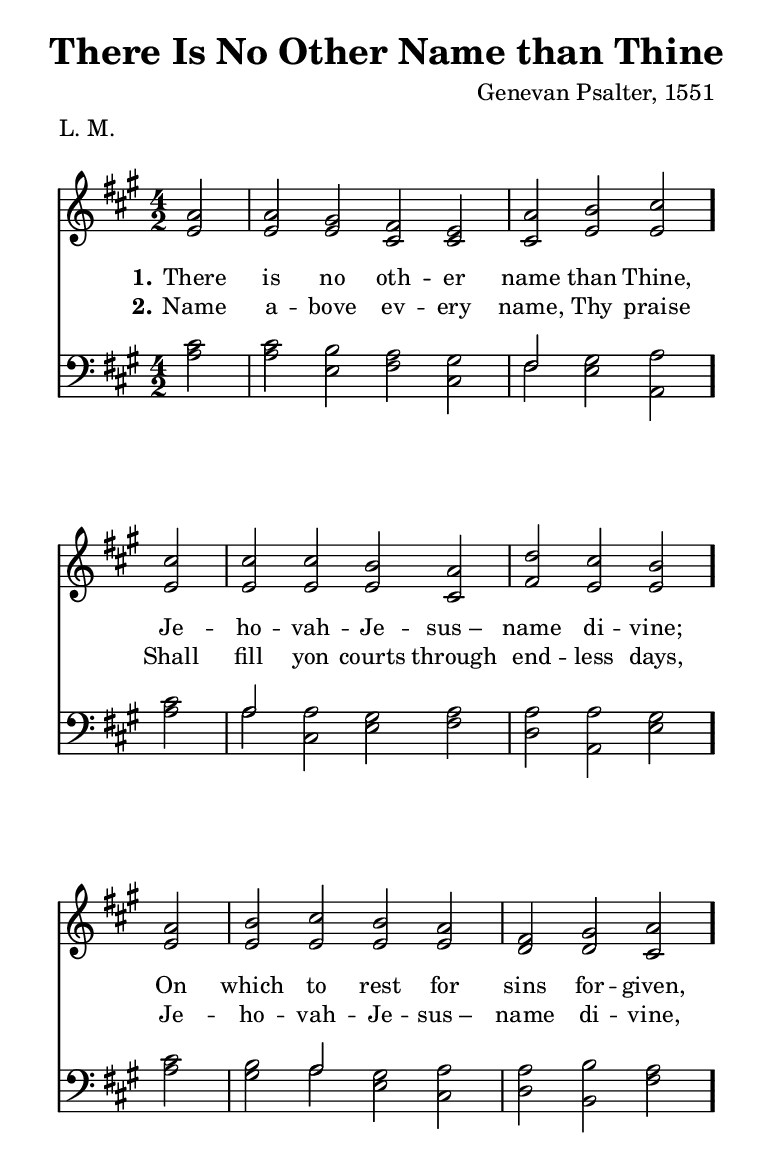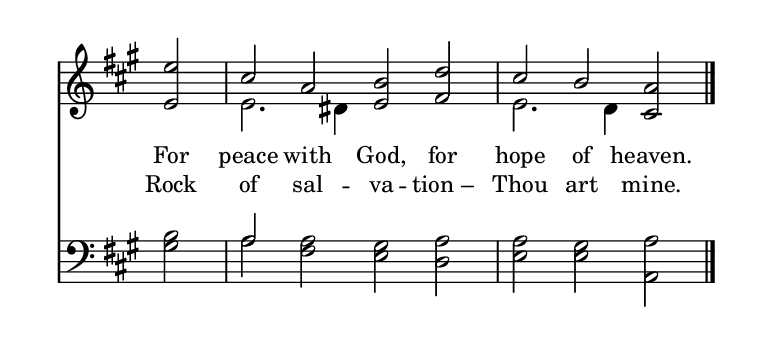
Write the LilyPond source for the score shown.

\include "common/global.ily"
\paper {
  \include "common/paper.ily"
  ragged-last-bottom = ##t
  system-count = #(cond (is-eogsized 3) (#t #f))
}

\header{
  %gospel
  hymnnumber = "135"
  title = "There Is No Other Name than Thine"
  tunename = "Old Hundred"
  meter = "L. M."
  poet = ""
  composer = "Genevan Psalter, 1551"
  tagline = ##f
}

% for fermata in MIDI
ta = { \tempo 2=80 }
tb = { \tempo 2=40 }

patternAA = { c2 }
patternAB = { c2 | c2. c4 c2 c2 | c2. c4 c2 }

global = {
  \include "common/overrides.ily"
  \override Staff.TimeSignature.style = #'numbered
  \time 4/2
  \override Score.MetronomeMark.transparent = ##t % hide all fermata changes too
  \ta
  \key a \major
  \partial 2
  \autoBeamOff
}

notesSoprano = {
\global
\relative c'' {

  \changePitch \patternAA { a | a gis fis e | a b cis }
  \changePitch \patternAA { cis | cis cis b a | d cis b }
  \changePitch \patternAA { a | b cis b a | fis gis a }
  \changePitch \patternAA { e' | cis a b d | cis b a }

  \bar "|."

}
}

notesAlto = {
\global
\relative e' {

  \changePitch \patternAA { e | e e cis cis | cis e e }
  \changePitch \patternAA { e | e e e cis | fis e e }
  \changePitch \patternAA { e | e e e e | d d cis }
  \changePitch \patternAB { e | e dis e fis | e d cis }

}
}

notesTenor = {
\global
\relative a {

  \changePitch \patternAA { cis | cis b a gis | fis gis a }
  \changePitch \patternAA { cis | a a gis a | a a gis }
  \changePitch \patternAA { cis | b a gis a | a b a }
  \changePitch \patternAA { b | a a gis a | a gis a }

}
}

notesBass = {
\global
\relative f {

  \changePitch \patternAA { a | a e fis cis | fis e a, }
  \changePitch \patternAA { a' | a cis, e fis | d a e' }
  \changePitch \patternAA { a | gis a e cis | d b fis' }
  \changePitch \patternAA { gis | a fis e d | e e a, }

}
}

wordsA = \lyricmode {
\set stanza = "1."

There is no oth -- er name than Thine, \bar "."
Je -- ho -- vah -- Je -- sus_– name di -- vine; \bar "."
On which to rest for sins for -- given, \bar "."
For peace with God, for hope of heaven. \bar "."

}

wordsB = \lyricmode {
\set stanza = "2."

Name a -- bove ev -- ery name, Thy praise
Shall fill yon courts through end -- less days,
Je -- ho -- vah -- Je -- sus_– name di -- vine,
Rock of sal -- va -- tion_– Thou art mine.

}

\score {
  \context ChoirStaff <<
    \context Staff = upper <<
      \set Staff.autoBeaming = ##f
      \set ChoirStaff.systemStartDelimiter = #'SystemStartBar
      \set ChoirStaff.printPartCombineTexts = ##f
      \partcombine #'(2 . 11) \notesSoprano \notesAlto
      \context NullVoice = sopranos { \voiceOne << \notesSoprano >> }
      \context Lyrics = one   \lyricsto sopranos \wordsA
      \context Lyrics = two   \lyricsto sopranos \wordsB
    >>
    \context Staff = men <<
      \set Staff.autoBeaming = ##f
      \clef bass
      \set ChoirStaff.printPartCombineTexts = ##f
      \partcombine #'(2 . 11) \notesTenor \notesBass
    >>
  >>
  \layout {
    \include "common/layout.ily"
  }
  \midi{
    \include "common/midi.ily"
  }
}

\version "2.19.49"  % necessary for upgrading to future LilyPond versions.

% vi:set et ts=2 sw=2 ai nocindent syntax=lilypond:
